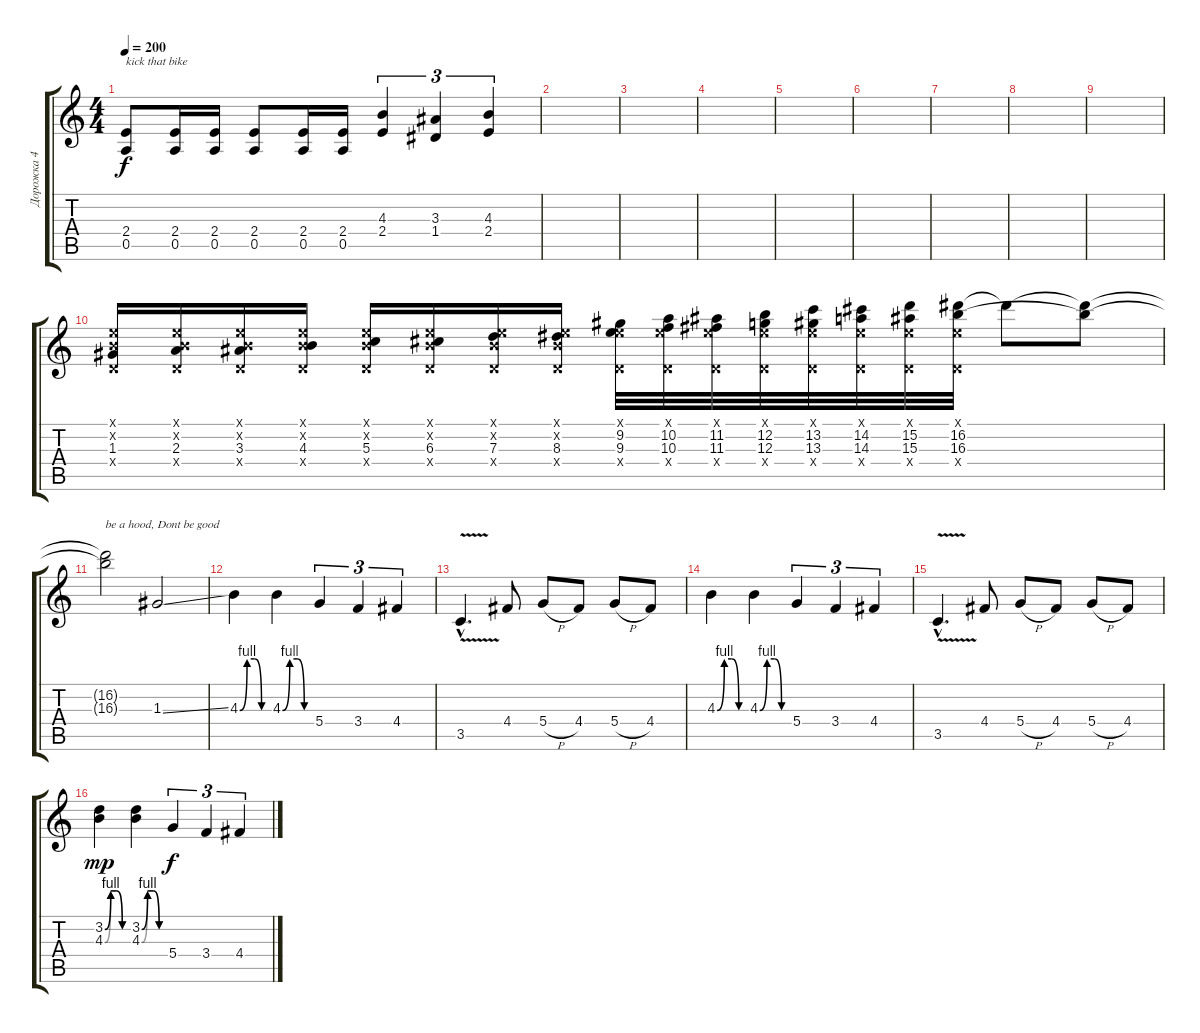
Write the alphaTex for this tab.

\track ("Дорожка 4" "Дорожка 4") {instrument overdrivenguitar}
\staff {score tabs}
\tuning (E4 B3 G3 D3 A2 E2) {hide}
\ts (4 4)
\tempo 200
\clef g2
\ks c
(2.4 0.5).8{txt "kick that bike" dy f} (2.4 0.5).16 (2.4 0.5).16 (2.4 0.5).8 (2.4 0.5).16 (2.4 0.5).16 (4.3 2.4).4{tu (3 2)} (3.3 1.4).4{tu (3 2)} (4.3 2.4).4{tu (3 2)} |
|
|
|
|
|
|
|
|
(0.1{x} 0.2{x} 1.3 0.4{x}).16{volume 6} (0.1{x} 0.2{x} 2.3 0.4{x}).16 (0.1{x} 0.2{x} 3.3 0.4{x}).16 (0.1{x} 0.2{x} 4.3 0.4{x}).16 (0.1{x} 0.2{x} 5.3 0.4{x}).16 (0.1{x} 0.2{x} 6.3 0.4{x}).16 (0.1{x} 0.2{x} 7.3 0.4{x}).16 (0.1{x} 0.2{x} 8.3 0.4{x}).16 (0.1{x} 9.2 9.3 0.4{x}).32 (0.1{x} 10.2 10.3 0.4{x}).32 (0.1{x} 11.2 11.3 0.4{x}).32 (0.1{x} 12.2 12.3 0.4{x}).32 (0.1{x} 13.2 13.3 0.4{x}).32 (0.1{x} 14.2 14.3 0.4{x}).32 (0.1{x} 15.2 15.3 0.4{x}).32 (0.1{x} 16.2 16.3 0.4{x}).32 16.2{t}.8 (16.2{t} 16.3{t}).8 |
(16.2{t} 16.3{t}).2{txt "be a hood, Dont be good"} 1.3{ss}.2{volume 16} |
4.3{be (custom 0 0 15 4 30 4 45 0 60 0)}.4 4.3{be (custom 0 0 15 4 30 4 45 0 60 0)}.4 5.4.4{tu (3 2)} 3.4.4{tu (3 2)} 4.4.4{tu (3 2)} |
3.5{v hac}.4{d} 4.4.8 5.4{h}.8 4.4.8 5.4{h}.8 4.4.8 |
4.3{be (custom 0 0 15 4 30 4 45 0 60 0)}.4 4.3{be (custom 0 0 15 4 30 4 45 0 60 0)}.4 5.4.4{tu (3 2)} 3.4.4{tu (3 2)} 4.4.4{tu (3 2)} |
3.5{v hac}.4{d} 4.4.8 5.4{h}.8 4.4.8 5.4{h}.8 4.4.8 |
(3.2{be (custom 0 0 15 4 30 4 45 0 60 0)} 4.3{be (custom 0 0 15 4 30 4 45 0 60 0)}).4{dy mp} (3.2{be (custom 0 0 15 4 30 4 45 0 60 0)} 4.3{be (custom 0 0 15 4 30 4 45 0 60 0)}).4 5.4.4{tu (3 2) dy f} 3.4.4{tu (3 2)} 4.4.4{tu (3 2)}
